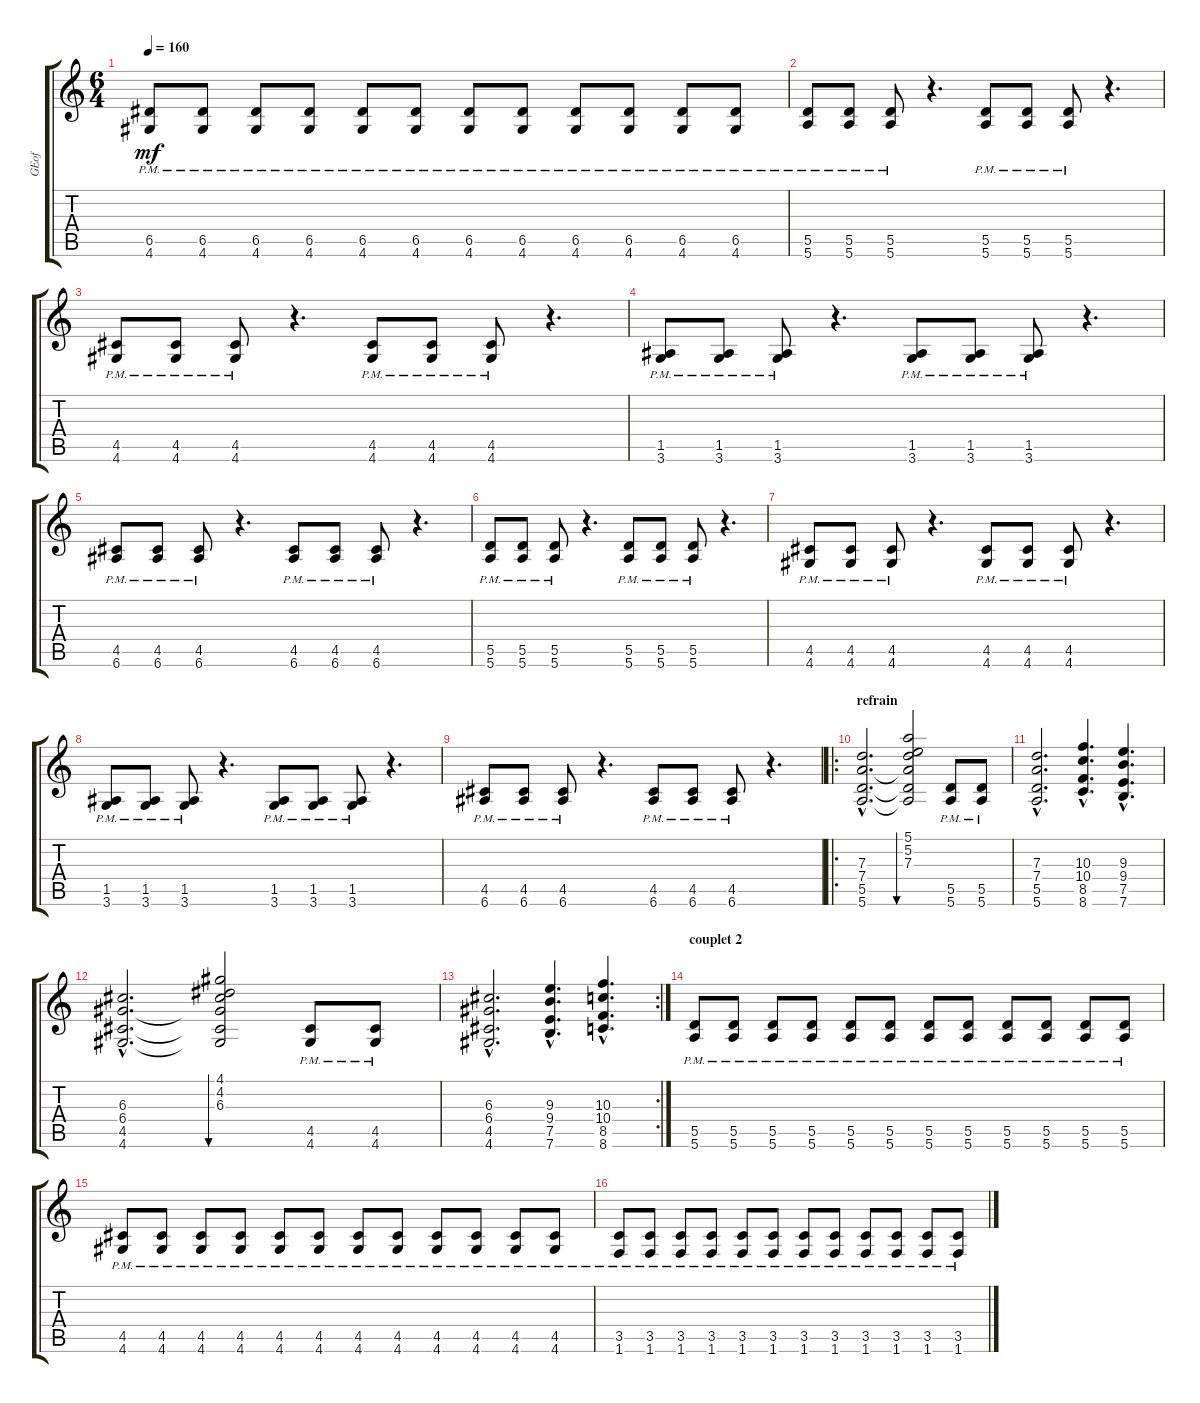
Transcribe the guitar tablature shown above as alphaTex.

\track ("GEof" "GEof") {instrument distortionguitar}
\staff {score tabs}
\tuning (E4 B3 G3 D3 A2 E2) {hide}
\ts (6 4)
\tempo 160
\clef g2
\ks c
(6.5{pm} 4.6{pm}).8{dy mf} (6.5{pm} 4.6{pm}).8 (6.5{pm} 4.6{pm}).8 (6.5{pm} 4.6{pm}).8 (6.5{pm} 4.6{pm}).8 (6.5{pm} 4.6{pm}).8 (6.5{pm} 4.6{pm}).8 (6.5{pm} 4.6{pm}).8 (6.5{pm} 4.6{pm}).8 (6.5{pm} 4.6{pm}).8 (6.5{pm} 4.6{pm}).8 (6.5{pm} 4.6{pm}).8 |
(5.5{pm} 5.6{pm}).8 (5.5{pm} 5.6{pm}).8 (5.5{pm} 5.6{pm}).8 r.4{d} (5.5{pm} 5.6{pm}).8 (5.5{pm} 5.6{pm}).8 (5.5{pm} 5.6{pm}).8 r.4{d} |
(4.5{pm} 4.6{pm}).8 (4.5{pm} 4.6{pm}).8 (4.5{pm} 4.6{pm}).8 r.4{d} (4.5{pm} 4.6{pm}).8 (4.5{pm} 4.6{pm}).8 (4.5{pm} 4.6{pm}).8 r.4{d} |
(1.5{pm} 3.6{pm}).8 (1.5{pm} 3.6{pm}).8 (1.5{pm} 3.6{pm}).8 r.4{d} (1.5{pm} 3.6{pm}).8 (1.5{pm} 3.6{pm}).8 (1.5{pm} 3.6{pm}).8 r.4{d} |
(4.5{pm} 6.6{pm}).8 (4.5{pm} 6.6{pm}).8 (4.5{pm} 6.6{pm}).8 r.4{d} (4.5{pm} 6.6{pm}).8 (4.5{pm} 6.6{pm}).8 (4.5{pm} 6.6{pm}).8 r.4{d} |
(5.5{pm} 5.6{pm}).8 (5.5{pm} 5.6{pm}).8 (5.5{pm} 5.6{pm}).8 r.4{d} (5.5{pm} 5.6{pm}).8 (5.5{pm} 5.6{pm}).8 (5.5{pm} 5.6{pm}).8 r.4{d} |
(4.5{pm} 4.6{pm}).8 (4.5{pm} 4.6{pm}).8 (4.5{pm} 4.6{pm}).8 r.4{d} (4.5{pm} 4.6{pm}).8 (4.5{pm} 4.6{pm}).8 (4.5{pm} 4.6{pm}).8 r.4{d} |
(1.5{pm} 3.6{pm}).8 (1.5{pm} 3.6{pm}).8 (1.5{pm} 3.6{pm}).8 r.4{d} (1.5{pm} 3.6{pm}).8 (1.5{pm} 3.6{pm}).8 (1.5{pm} 3.6{pm}).8 r.4{d} |
(4.5{pm} 6.6{pm}).8 (4.5{pm} 6.6{pm}).8 (4.5{pm} 6.6{pm}).8 r.4{d} (4.5{pm} 6.6{pm}).8 (4.5{pm} 6.6{pm}).8 (4.5{pm} 6.6{pm}).8 r.4{d} |
\ro
\section ("" "refrain")
(7.3 7.4 5.5 5.6{hac}).2{d} (5.1 5.2 7.3 7.4{t} 5.5{t} 5.6{t}).2{bu 60} (5.5{pm} 5.6{pm}).8 (5.5{pm} 5.6{pm}).8 |
(7.3{hac} 7.4{hac} 5.5{hac} 5.6{hac}).2{d} (10.3{hac} 10.4{hac} 8.5{hac} 8.6{hac}).4{d} (9.3{hac} 9.4{hac} 7.5{hac} 7.6{hac}).4{d} |
(6.3 6.4{hac} 4.5 4.6).2{d} (4.1 4.2 6.3 6.4{t} 4.5{t} 4.6{t}).2{bu 60} (4.5{pm} 4.6{pm}).8 (4.5{pm} 4.6{pm}).8 |
\rc 2
(6.3{hac} 6.4{hac} 4.5{hac} 4.6{hac}).2{d} (9.3{hac} 9.4{hac} 7.5{hac} 7.6{hac}).4{d} (10.3{hac} 10.4{hac} 8.5{hac} 8.6{hac}).4{d} |
\section ("" "couplet 2")
(5.5{pm} 5.6{pm}).8 (5.5{pm} 5.6{pm}).8 (5.5{pm} 5.6{pm}).8 (5.5{pm} 5.6{pm}).8 (5.5{pm} 5.6{pm}).8 (5.5{pm} 5.6{pm}).8 (5.5 5.6{pm}).8 (5.5{pm} 5.6{pm}).8 (5.5{pm} 5.6{pm}).8 (5.5{pm} 5.6{pm}).8 (5.5{pm} 5.6{pm}).8 (5.5{pm} 5.6{pm}).8 |
(4.5{pm} 4.6{pm}).8 (4.5{pm} 4.6{pm}).8 (4.5{pm} 4.6{pm}).8 (4.5{pm} 4.6{pm}).8 (4.5{pm} 4.6{pm}).8 (4.5{pm} 4.6{pm}).8 (4.5{pm} 4.6{pm}).8 (4.5{pm} 4.6{pm}).8 (4.5{pm} 4.6{pm}).8 (4.5{pm} 4.6{pm}).8 (4.5{pm} 4.6{pm}).8 (4.5{pm} 4.6{pm}).8 |
(3.5{pm} 1.6{pm}).8 (3.5{pm} 1.6{pm}).8 (3.5{pm} 1.6{pm}).8 (3.5{pm} 1.6{pm}).8 (3.5{pm} 1.6{pm}).8 (3.5{pm} 1.6{pm}).8 (3.5{pm} 1.6{pm}).8 (3.5{pm} 1.6{pm}).8 (3.5{pm} 1.6{pm}).8 (3.5{pm} 1.6{pm}).8 (3.5{pm} 1.6{pm}).8 (3.5{pm} 1.6{pm}).8
